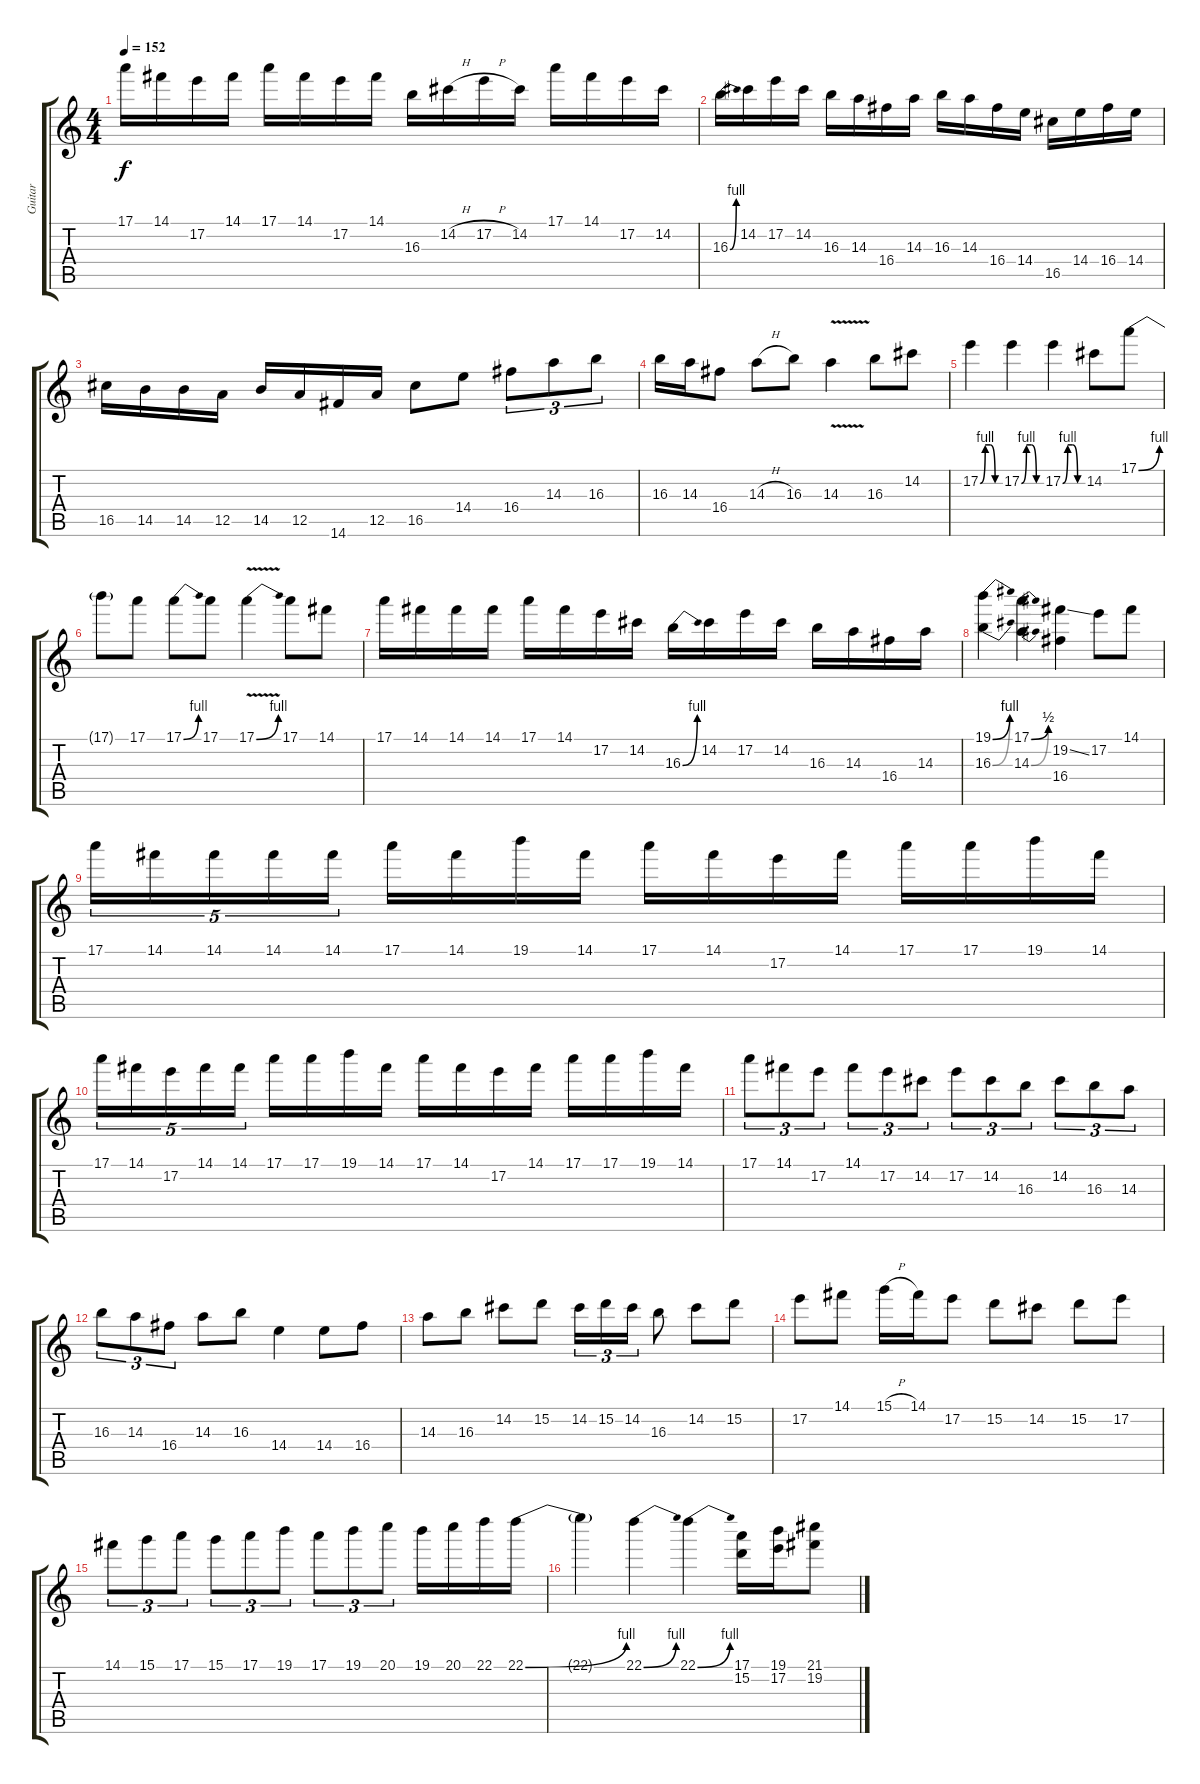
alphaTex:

\track ("Guitar" "Guitar") {instrument overdrivenguitar}
\staff {score tabs}
\tuning (E4 B3 G3 D3 A2 E2) {hide}
\ts (4 4)
\tempo 152
\clef g2
\ks c
17.1.16{dy f} 14.1.16 17.2.16 14.1.16 17.1.16 14.1.16 17.2.16 14.1.16 16.3.16 14.2{h}.16 17.2{h}.16 14.2.16 17.1.16 14.1.16 17.2.16 14.2.16 |
16.3{be (bend 0 0 60 4)}.16 14.2.16 17.2.16 14.2.16 16.3.16 14.3.16 16.4.16 14.3.16 16.3.16 14.3.16 16.4.16 14.4.16 16.5.16 14.4.16 16.4.16 14.4.16 |
16.5.16 14.5.16 14.5.16 12.5.16 14.5.16 12.5.16 14.6.16 12.5.16 16.5.8 14.4.8 16.4.8{tu (3 2)} 14.3.8{tu (3 2)} 16.3.8{tu (3 2)} |
16.3.16 14.3.16 16.4.8 14.3{h}.8 16.3.8 14.3{v}.4 16.3.8 14.2.8 |
17.2{be (custom 0 0 15 4 30 4 45 0 60 0)}.4 17.2{be (custom 0 0 15 4 30 4 45 0 60 0)}.4 17.2{be (custom 0 0 15 4 30 4 45 0 60 0)}.4 14.2.8 17.1{be (bend 0 0 60 4)}.8 |
17.1{t}.8 17.1.8 17.1{be (bend 0 0 60 4)}.8 17.1.8 17.1{be (bend 0 0 60 4) v}.4 17.1.8 14.1.8 |
17.1.16 14.1.16 14.1.16 14.1.16 17.1.16 14.1.16 17.2.16 14.2.16 16.3{be (bend 0 0 60 4)}.16 14.2.16 17.2.16 14.2.16 16.3.16 14.3.16 16.4.16 14.3.16 |
(19.1{be (bend 0 0 60 4)} 16.3{be (bend 0 0 60 4)}).4 (17.1{be (bend 0 0 60 2)} 14.3{be (bend 0 0 60 2)}).4 (19.2{ss} 16.4).4 17.2.8 14.1.8 |
17.1.16{tu (5 4)} 14.1.16{tu (5 4)} 14.1.16{tu (5 4)} 14.1.16{tu (5 4)} 14.1.16{tu (5 4)} 17.1.16 14.1.16 19.1.16 14.1.16 17.1.16 14.1.16 17.2.16 14.1.16 17.1.16 17.1.16 19.1.16 14.1.16 |
17.1.16{tu (5 4)} 14.1.16{tu (5 4)} 17.2.16{tu (5 4)} 14.1.16{tu (5 4)} 14.1.16{tu (5 4)} 17.1.16 17.1.16 19.1.16 14.1.16 17.1.16 14.1.16 17.2.16 14.1.16 17.1.16 17.1.16 19.1.16 14.1.16 |
17.1.8{tu (3 2)} 14.1.8{tu (3 2)} 17.2.8{tu (3 2)} 14.1.8{tu (3 2)} 17.2.8{tu (3 2)} 14.2.8{tu (3 2)} 17.2.8{tu (3 2)} 14.2.8{tu (3 2)} 16.3.8{tu (3 2)} 14.2.8{tu (3 2)} 16.3.8{tu (3 2)} 14.3.8{tu (3 2)} |
16.3.8{tu (3 2)} 14.3.8{tu (3 2)} 16.4.8{tu (3 2)} 14.3.8 16.3.8 14.4.4 14.4.8 16.4.8 |
14.3.8 16.3.8 14.2.8 15.2.8 14.2.16{tu (3 2)} 15.2.16{tu (3 2)} 14.2.16{tu (3 2)} 16.3.8 14.2.8 15.2.8 |
17.2.8 14.1.8 15.1{h}.16 14.1.16 17.2.8 15.2.8 14.2.8 15.2.8 17.2.8 |
14.1.8{tu (3 2)} 15.1.8{tu (3 2)} 17.1.8{tu (3 2)} 15.1.8{tu (3 2)} 17.1.8{tu (3 2)} 19.1.8{tu (3 2)} 17.1.8{tu (3 2)} 19.1.8{tu (3 2)} 20.1.8{tu (3 2)} 19.1.16 20.1.16 22.1.16 22.1{be (bend 0 0 60 4)}.16 |
22.1{t}.4 22.1{be (bend 0 0 60 4)}.4 22.1{be (bend 0 0 60 4)}.4 (17.1 15.2).16 (19.1 17.2).16 (21.1 19.2).8
